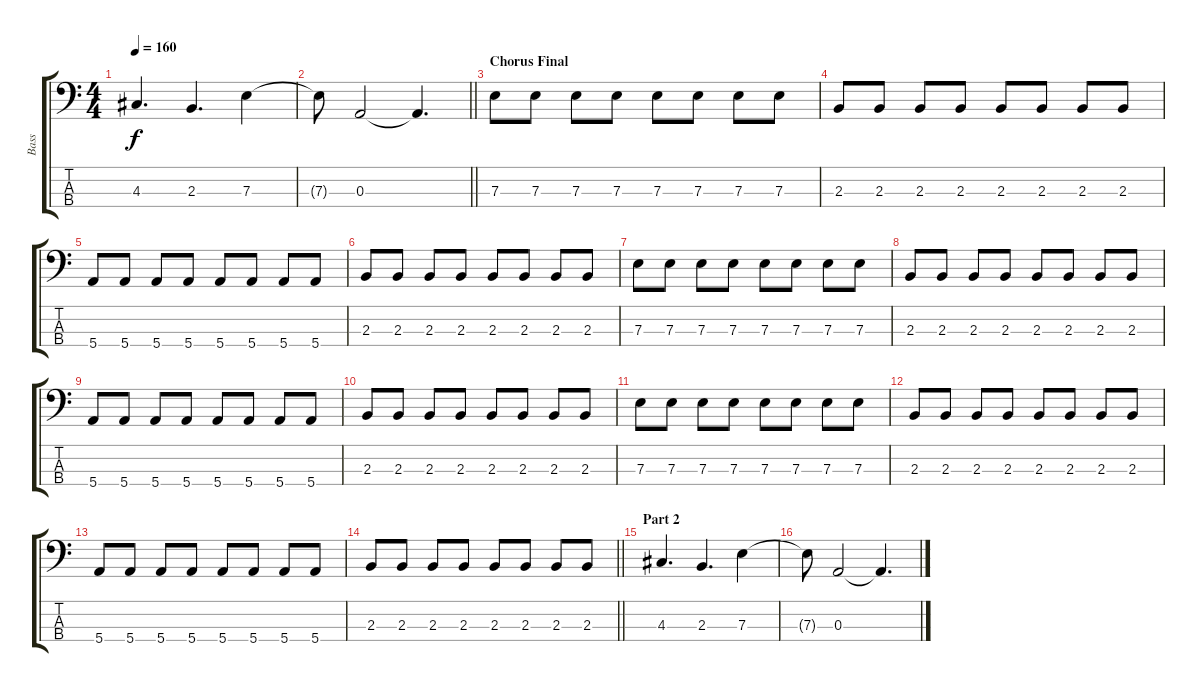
\track ("Bass" "Bass") {instrument electricbassfinger}
\staff {score tabs}
\tuning (G2 D2 A1 E1) {hide}
\ts (4 4)
\tempo 160
\clef f4
\ks c
4.3.4{d dy f} 2.3.4{d} 7.3.4 |
\barLineRight lightlight
7.3{t}.8 0.3.2 0.3{t}.4{d} |
\section ("" "Chorus Final")
7.3.8 7.3.8 7.3.8 7.3.8 7.3.8 7.3.8 7.3.8 7.3.8 |
2.3.8 2.3.8 2.3.8 2.3.8 2.3.8 2.3.8 2.3.8 2.3.8 |
5.4.8 5.4.8 5.4.8 5.4.8 5.4.8 5.4.8 5.4.8 5.4.8 |
2.3.8 2.3.8 2.3.8 2.3.8 2.3.8 2.3.8 2.3.8 2.3.8 |
7.3.8 7.3.8 7.3.8 7.3.8 7.3.8 7.3.8 7.3.8 7.3.8 |
2.3.8 2.3.8 2.3.8 2.3.8 2.3.8 2.3.8 2.3.8 2.3.8 |
5.4.8 5.4.8 5.4.8 5.4.8 5.4.8 5.4.8 5.4.8 5.4.8 |
2.3.8 2.3.8 2.3.8 2.3.8 2.3.8 2.3.8 2.3.8 2.3.8 |
7.3.8 7.3.8 7.3.8 7.3.8 7.3.8 7.3.8 7.3.8 7.3.8 |
2.3.8 2.3.8 2.3.8 2.3.8 2.3.8 2.3.8 2.3.8 2.3.8 |
5.4.8 5.4.8 5.4.8 5.4.8 5.4.8 5.4.8 5.4.8 5.4.8 |
\barLineRight lightlight
2.3.8 2.3.8 2.3.8 2.3.8 2.3.8 2.3.8 2.3.8 2.3.8 |
\section ("" "Part 2")
4.3.4{d} 2.3.4{d} 7.3.4 |
7.3{t}.8 0.3.2 0.3{t}.4{d}
